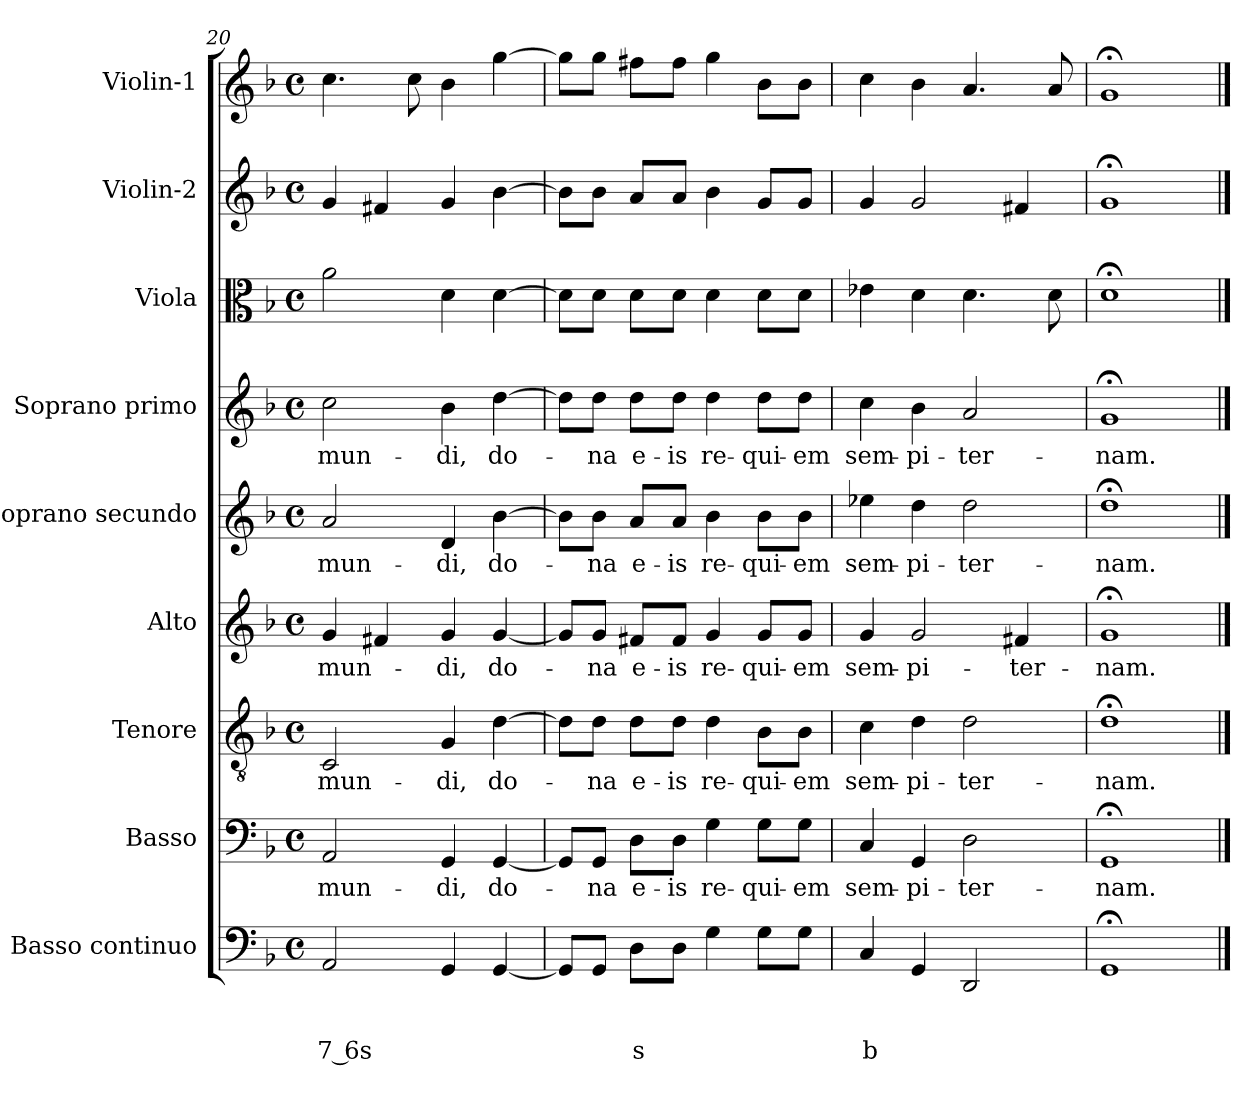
**kern	**text	**text	**text	**kern	**text	**kern	**text	**kern	**text	**kern	**text	**kern	**text	**kern	**kern	**kern
*part9	*part9	*part9	*part9	*part8	*part8	*part7	*part7	*part6	*part6	*part5	*part5	*part4	*part4	*part3	*part2	*part1
*staff9	*staff9	*staff9	*staff9	*staff8	*staff8	*staff7	*staff7	*staff6	*staff6	*staff5	*staff5	*staff4	*staff4	*staff3	*staff2	*staff1
*I"Basso continuo	*	*	*	*I"Basso	*	*I"Tenore	*	*I"Alto	*	*I"Soprano secundo	*	*I"Soprano primo	*	*I"Viola	*I"Violin-2	*I"Violin-1
*I'BC	*	*	*	*I'B	*	*I'T	*	*I'A	*	*I'S2	*	*I'S1	*	*I'Va	*I'Vi2	*I'Vi1
*clefF4	*	*	*	*clefF4	*	*clefGv2	*	*clefG2	*	*clefG2	*	*clefG2	*	*clefC3	*clefG2	*clefG2
*k[b-]	*	*	*	*k[b-]	*	*k[b-]	*	*k[b-]	*	*k[b-]	*	*k[b-]	*	*k[b-]	*k[b-]	*k[b-]
*F:	*	*	*	*F:	*	*F:	*	*F:	*	*F:	*	*F:	*	*F:	*F:	*F:
*M4/4	*	*	*	*M4/4	*	*M4/4	*	*M4/4	*	*M4/4	*	*M4/4	*	*M4/4	*M4/4	*M4/4
*met(c)	*	*	*	*met(c)	*	*met(c)	*	*met(c)	*	*met(c)	*	*met(c)	*	*met(c)	*met(c)	*met(c)
=20	=20	=20	=20	=20	=20	=20	=20	=20	=20	=20	=20	=20	=20	=20	=20	=20
!	!	!	!LO:LY:b	!	!LO:LY:b	!	!LO:LY:b	!	!LO:LY:b	!	!LO:LY:b	!	!LO:LY:b	!	!	!
2AA/	.	.	7 6s	2AA/	mun-	2C/	mun-	4g/	mun-	2a/	mun-	2cc\	mun-	2a\	4g/	4.cc\
.	.	.	.	.	.	.	.	4f#X/	.	.	.	.	.	.	4f#X/	.
.	.	.	.	.	.	.	.	.	.	.	.	.	.	.	.	8cc\
!	!	!	!	!	!LO:LY:b	!	!LO:LY:b	!	!LO:LY:b	!	!LO:LY:b	!	!LO:LY:b	!	!	!
4GG/	.	.	.	4GG/	-di,	4G/	-di,	4g/	-di,	4d/	-di,	4b-\	-di,	4d\	4g/	4b-\
!	!	!	!	!	!LO:LY:b	!	!LO:LY:b	!	!LO:LY:b	!	!LO:LY:b	!	!LO:LY:b	!	!	!
[4GG/	.	.	.	[4GG/	do-	[4d\	do-	[4g/	do-	[4b-\	do-	[4dd\	do-	[4d\	[4b-\	[4gg\
=21	=21	=21	=21	=21	=21	=21	=21	=21	=21	=21	=21	=21	=21	=21	=21	=21
8GG/L]	.	.	.	8GG/L]	.	8d\L]	.	8g/L]	.	8b-\L]	.	8dd\L]	.	8d\L]	8b-\L]	8gg\L]
!	!	!	!	!	!LO:LY:b	!	!LO:LY:b	!	!LO:LY:b	!	!LO:LY:b	!	!LO:LY:b	!	!	!
8GG/J	.	.	.	8GG/J	-na	8d\J	-na	8g/J	-na	8b-\J	-na	8dd\J	-na	8d\J	8b-\J	8gg\J
!	!	!	!LO:LY:b	!	!LO:LY:b	!	!LO:LY:b	!	!LO:LY:b	!	!LO:LY:b	!	!LO:LY:b	!	!	!
8D\L	.	.	s	8D\L	e-	8d\L	e-	8f#X/L	e-	8a/L	e-	8dd\L	e-	8d\L	8a/L	8ff#X\L
!	!	!	!	!	!LO:LY:b	!	!LO:LY:b	!	!LO:LY:b	!	!LO:LY:b	!	!LO:LY:b	!	!	!
8D\J	.	.	.	8D\J	-is	8d\J	-is	8f#/J	-is	8a/J	-is	8dd\J	-is	8d\J	8a/J	8ff#\J
!	!	!	!	!	!LO:LY:b	!	!LO:LY:b	!	!LO:LY:b	!	!LO:LY:b	!	!LO:LY:b	!	!	!
4G\	.	.	.	4G\	re-	4d\	re-	4g/	re-	4b-\	re-	4dd\	re-	4d\	4b-\	4gg\
!	!	!	!	!	!LO:LY:b	!	!LO:LY:b	!	!LO:LY:b	!	!LO:LY:b	!	!LO:LY:b	!	!	!
8G\L	.	.	.	8G\L	-qui-	8B-\L	-qui-	8g/L	-qui-	8b-\L	-qui-	8dd\L	-qui-	8d\L	8g/L	8b-\L
!	!	!	!	!	!LO:LY:b	!	!LO:LY:b	!	!LO:LY:b	!	!LO:LY:b	!	!LO:LY:b	!	!	!
8G\J	.	.	.	8G\J	-em	8B-\J	-em	8g/J	-em	8b-\J	-em	8dd\J	-em	8d\J	8g/J	8b-\J
=22	=22	=22	=22	=22	=22	=22	=22	=22	=22	=22	=22	=22	=22	=22	=22	=22
!	!	!	!LO:LY:b	!	!LO:LY:b	!	!LO:LY:b	!	!LO:LY:b	!	!LO:LY:b	!	!LO:LY:b	!	!	!
4C/	.	.	b	4C/	sem-	4c\	sem-	4g/	sem-	4ee-X\	sem-	4cc\	sem-	4e-X\	4g/	4cc\
!	!	!	!	!	!LO:LY:b	!	!LO:LY:b	!	!LO:LY:b	!	!LO:LY:b	!	!LO:LY:b	!	!	!
4GG/	.	.	.	4GG/	-pi-	4d\	-pi-	2g/	-pi-	4dd\	-pi-	4b-\	-pi-	4d\	2g/	4b-\
!	!	!	!	!	!LO:LY:b	!	!LO:LY:b	!	!	!	!LO:LY:b	!	!LO:LY:b	!	!	!
2DD/	.	.	.	2D\	-ter-	2d\	-ter-	.	.	2dd\	-ter-	2a/	-ter-	4.d\	.	4.a/
!	!	!	!	!	!	!	!	!	!LO:LY:b	!	!	!	!	!	!	!
.	.	.	.	.	.	.	.	4f#X/	-ter-	.	.	.	.	.	4f#X/	.
.	.	.	.	.	.	.	.	.	.	.	.	.	.	8d\	.	8a/
=23	=23	=23	=23	=23	=23	=23	=23	=23	=23	=23	=23	=23	=23	=23	=23	=23
!	!	!	!	!	!LO:LY:b	!	!LO:LY:b	!	!LO:LY:b	!	!LO:LY:b	!	!LO:LY:b	!	!	!
1GG;<	.	.	.	1GG;<	-nam.	1d;<	-nam.	1g;<	-nam.	1dd;<	-nam.	1g;<	-nam.	1d;<	1g;<	1g;<
==	==	==	==	==	==	==	==	==	==	==	==	==	==	==	==	==
*-	*-	*-	*-	*-	*-	*-	*-	*-	*-	*-	*-	*-	*-	*-	*-	*-
